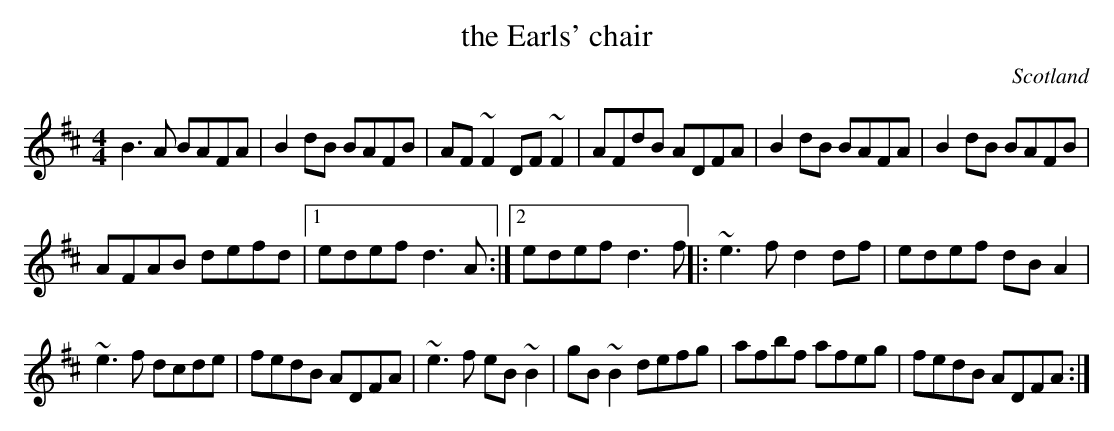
X:1
T:the Earls' chair
M:4/4
O:Scotland
O:Ireland
K:B minor
B3A BAFA|B2dB BAFB|AF~F2 DF~F2|AFdB ADFA|\
B2dB BAFA|B2dB BAFB|
AFAB defd\
|1 edef d3A:|2 edef d3f||\
|:~e3f d2df|edef dBA2|
~e3f dcde|fedB ADFA|\
~e3f eB~B2|gB~B2 defg|afbf afeg|fedB ADFA:|
